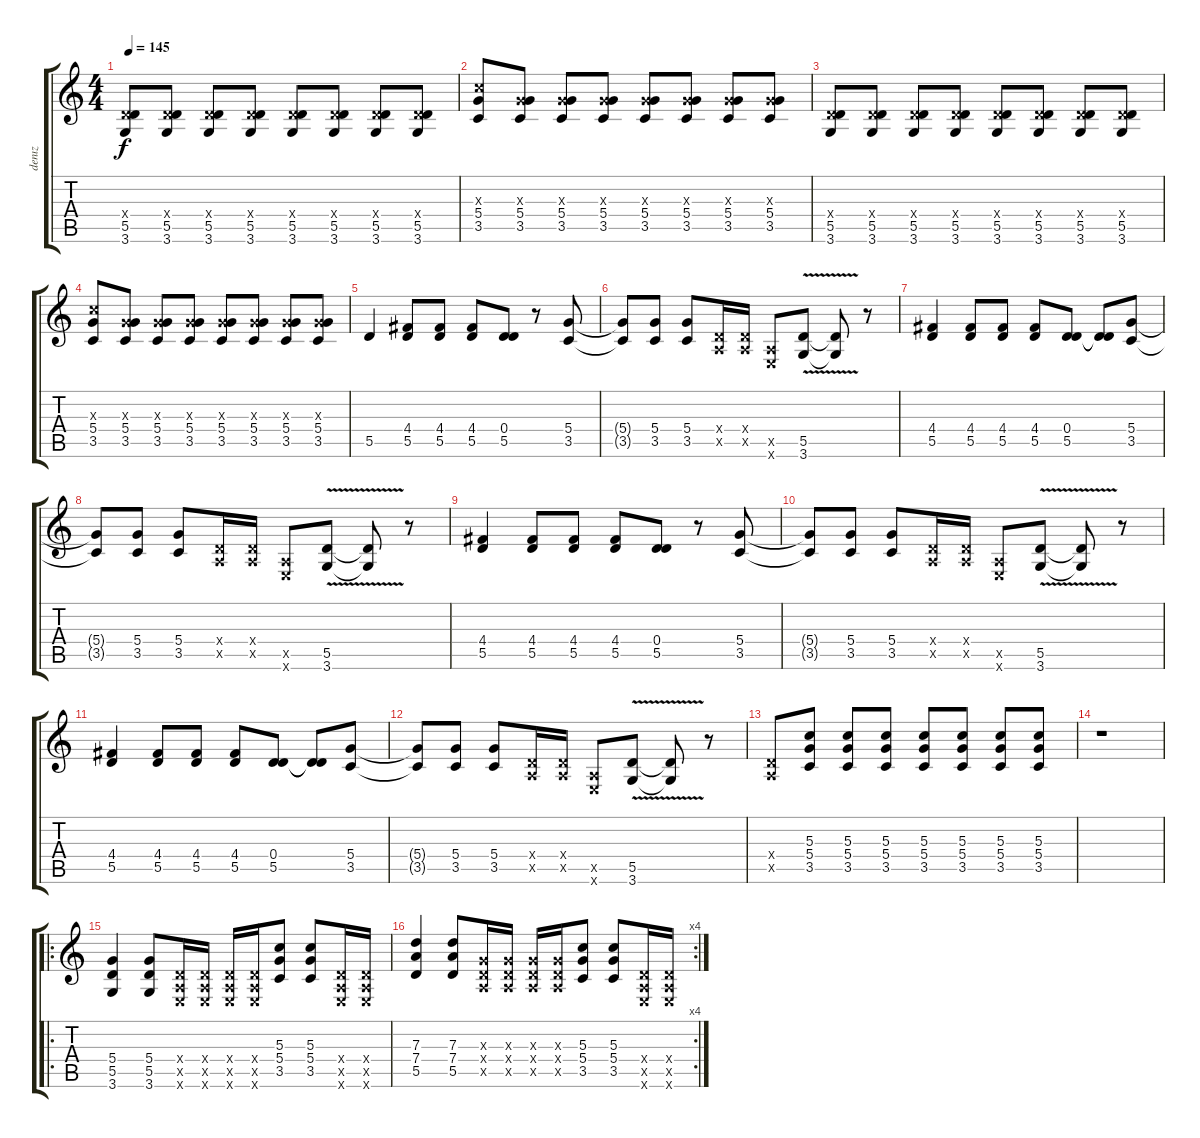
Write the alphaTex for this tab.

\track ("denız" "denız") {instrument distortionguitar}
\staff {score tabs}
\tuning (E4 B3 G3 D3 A2 E2) {hide}
\ts (4 4)
\tempo 145
\clef g2
\ks c
(0.4{x} 5.5 3.6).8{dy f} (0.4{x} 5.5 3.6).8 (0.4{x} 5.5 3.6).8 (0.4{x} 5.5 3.6).8 (0.4{x} 5.5 3.6).8 (0.4{x} 5.5 3.6).8 (0.4{x} 5.5 3.6).8 (0.4{x} 5.5 3.6).8 |
(5.3{x} 5.4 3.5).8 (0.3{x} 5.4 3.5).8 (0.3{x} 5.4 3.5).8 (0.3{x} 5.4 3.5).8 (0.3{x} 5.4 3.5).8 (0.3{x} 5.4 3.5).8 (0.3{x} 5.4 3.5).8 (0.3{x} 5.4 3.5).8 |
(0.4{x} 5.5 3.6).8 (0.4{x} 5.5 3.6).8 (0.4{x} 5.5 3.6).8 (0.4{x} 5.5 3.6).8 (0.4{x} 5.5 3.6).8 (0.4{x} 5.5 3.6).8 (0.4{x} 5.5 3.6).8 (0.4{x} 5.5 3.6).8 |
(5.3{x} 5.4 3.5).8 (0.3{x} 5.4 3.5).8 (0.3{x} 5.4 3.5).8 (0.3{x} 5.4 3.5).8 (0.3{x} 5.4 3.5).8 (0.3{x} 5.4 3.5).8 (0.3{x} 5.4 3.5).8 (0.3{x} 5.4 3.5).8 |
5.5.4 (4.4 5.5).8 (4.4 5.5).8 (4.4 5.5).8 (0.4 5.5).8 r.8 (5.4 3.5).8 |
(5.4{t} 3.5{t}).8 (5.4 3.5).8 (5.4 3.5).8 (0.4{x} 0.5{x}).16 (0.4{x} 0.5{x}).16 (0.5{x} 0.6{x}).8 (5.5 3.6{v}).8 (5.5{t} 3.6{t}).8 r.8 |
(4.4 5.5).4 (4.4 5.5).8 (4.4 5.5).8 (4.4 5.5).8 (0.4 5.5).8 (0.4{t} 5.5{t}).8 (5.4 3.5).8 |
(5.4{t} 3.5{t}).8 (5.4 3.5).8 (5.4 3.5).8 (0.4{x} 0.5{x}).16 (0.4{x} 0.5{x}).16 (0.5{x} 0.6{x}).8 (5.5 3.6{v}).8 (5.5{t} 3.6{t}).8 r.8 |
(4.4 5.5).4 (4.4 5.5).8 (4.4 5.5).8 (4.4 5.5).8 (0.4 5.5).8 r.8 (5.4 3.5).8 |
(5.4{t} 3.5{t}).8 (5.4 3.5).8 (5.4 3.5).8 (0.4{x} 0.5{x}).16 (0.4{x} 0.5{x}).16 (0.5{x} 0.6{x}).8 (5.5 3.6{v}).8 (5.5{t} 3.6{t}).8 r.8 |
(4.4 5.5).4 (4.4 5.5).8 (4.4 5.5).8 (4.4 5.5).8 (0.4 5.5).8 (0.4{t} 5.5{t}).8 (5.4 3.5).8 |
(5.4{t} 3.5{t}).8 (5.4 3.5).8 (5.4 3.5).8 (0.4{x} 0.5{x}).16 (0.4{x} 0.5{x}).16 (0.5{x} 0.6{x}).8 (5.5 3.6{v}).8 (5.5{t} 3.6{t}).8 r.8 |
(0.4{x} 0.5{x}).8 (5.3 5.4 3.5).8 (5.3 5.4 3.5).8 (5.3 5.4 3.5).8 (5.3 5.4 3.5).8 (5.3 5.4 3.5).8 (5.3 5.4 3.5).8 (5.3 5.4 3.5).8 |
r.1 |
\ro
(5.4 5.5 3.6).4 (5.4 5.5 3.6).8 (0.4{x} 0.5{x} 0.6{x}).16 (0.4{x} 0.5{x} 0.6{x}).16 (0.4{x} 0.5{x} 0.6{x}).16 (0.4{x} 0.5{x} 0.6{x}).16 (5.3 5.4 3.5).8 (5.3 5.4 3.5).8 (0.4{x} 0.5{x} 0.6{x}).16 (0.4{x} 0.5{x} 0.6{x}).16 |
\rc 4
(7.3 7.4 5.5).4 (7.3 7.4 5.5).8 (0.3{x} 0.4{x} 0.5{x}).16 (0.3{x} 0.4{x} 0.5{x}).16 (0.3{x} 0.4{x} 0.5{x}).16 (0.3{x} 0.4{x} 0.5{x}).16 (5.3 5.4 3.5).8 (5.3 5.4 3.5).8 (0.4{x} 0.5{x} 0.6{x}).16 (0.4{x} 0.5{x} 0.6{x}).16
